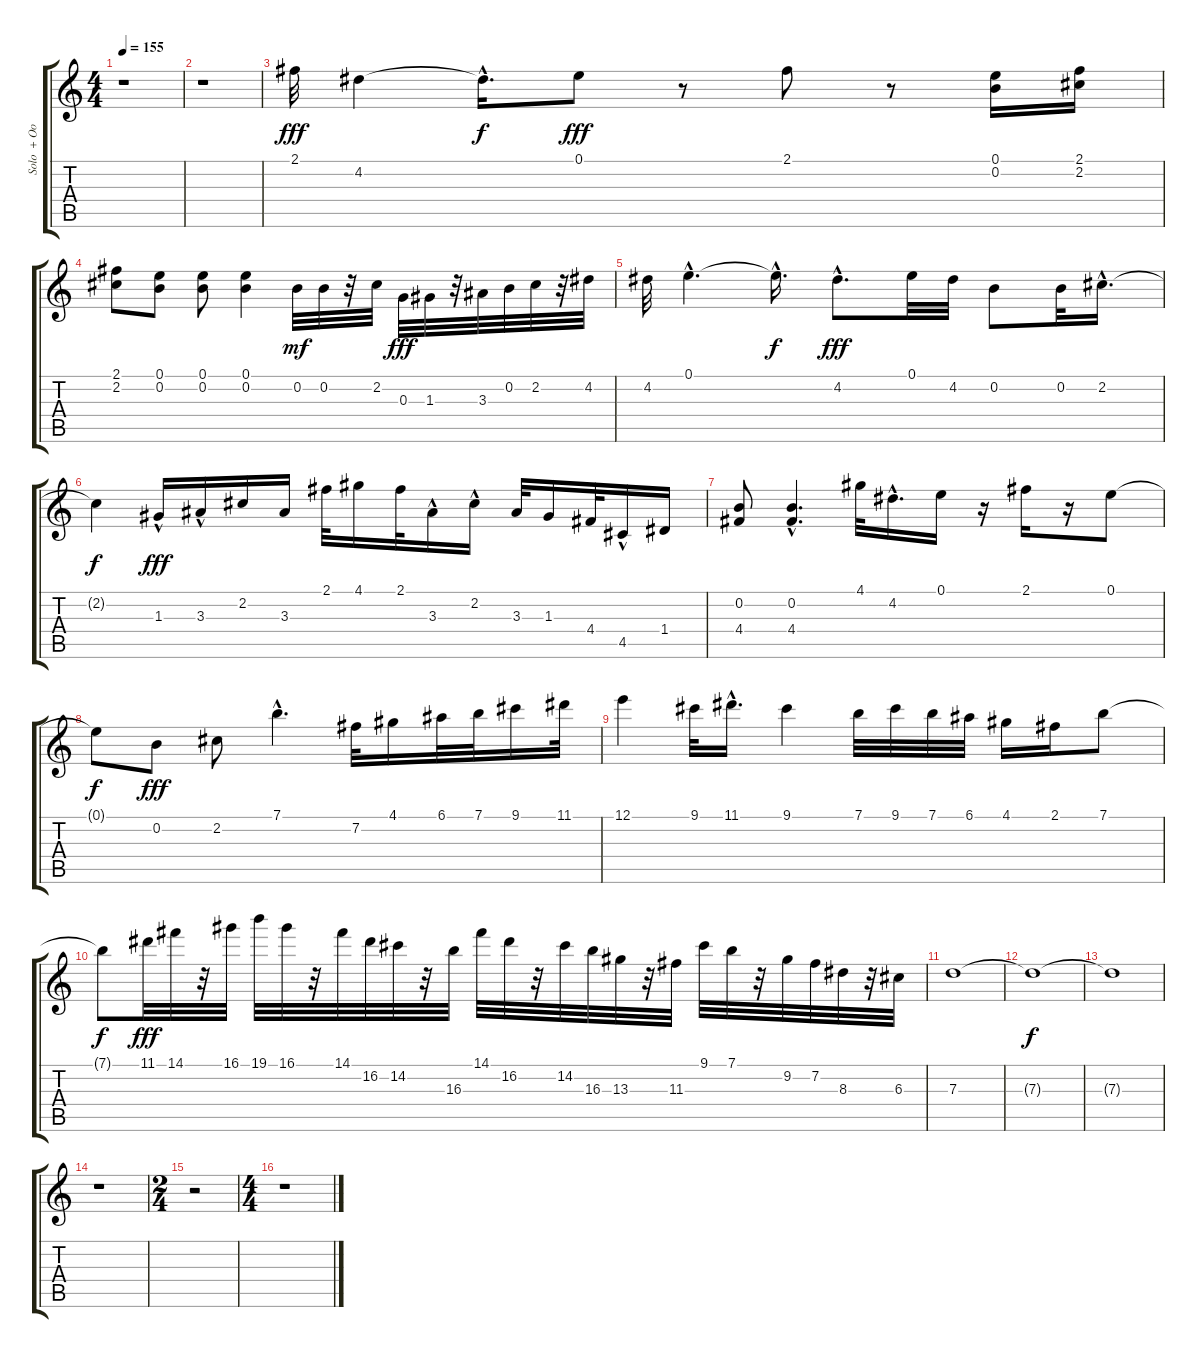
\track ("Solo  + Oohs +Strings       " "Solo  + Oo") {instrument overdrivenguitar}
\staff {score tabs}
\tuning (E4 B3 G3 D3 A2 E2) {hide}
\ts (4 4)
\tempo 155
\clef g2
\ks c
r.1{dy f} |
r.1 |
2.1.32{dy fff volume 14 instrument overdrivenguitar} 4.2.4 4.2{hac t}.16{d dy f} 0.1.8{dy fff} r.8 2.1.8 r.8 (0.1 0.2).16 (2.1 2.2).16 |
(2.1 2.2).8 (0.1 0.2).8 (0.1 0.2).8 (0.1 0.2).4 0.2.32{dy mf} 0.2.32 r.32 2.2.32 0.3.32{dy fff} 1.3.32 r.32 3.3.32 0.2.32 2.2.32 r.32 4.2.32 |
4.2.32 0.1{hac}.4{d} 0.1{hac t}.16{d dy f} 4.2{hac}.8{d dy fff} 0.1.32 4.2.32 0.2.8 0.2.32 2.2{hac}.16{d} |
2.2{t}.4{dy f} 1.3{hac}.16{dy fff} 3.3{hac}.16 2.2.16 3.3.16 2.1.32 4.1.16 2.1.32 3.3{hac}.16 2.2{hac}.16 3.3.32 1.3.16 4.4.32 4.5{hac}.16 1.4.16 |
(0.2 4.4).8 (0.2{hac} 4.4{hac}).4{d} 4.1.32 4.2{hac}.16{d} 0.1.16 r.16 2.1.16 r.16 0.1.8 |
0.1{t}.8{dy f} 0.2.8{dy fff} 2.2.8 7.1{hac}.4{d} 7.2.32 4.1.16 6.1.32 7.1.32 9.1.16 11.1.32 |
12.1.4 9.1.32 11.1{hac}.16{d} 9.1.4 7.1.32 9.1.32 7.1.32 6.1.32 4.1.16 2.1.16 7.1.8 |
7.1{t}.8{dy f} 11.1.32{dy fff} 14.1.32 r.32 16.1.32 19.1.32 16.1.32 r.32 14.1.32 16.2.32 14.2.32 r.32 16.3.32 14.1.32 16.2.32 r.32 14.2.32 16.3.32 13.3.32 r.32 11.3.32 9.1.32 7.1.32 r.32 9.2.32 7.2.32 8.3.32 r.32 6.3.32 |
7.3.1 |
7.3{t}.1{dy f} |
7.3{t}.1 |
r.1 |
\ts (2 4)
r.2 |
\ts (4 4)
r.1
